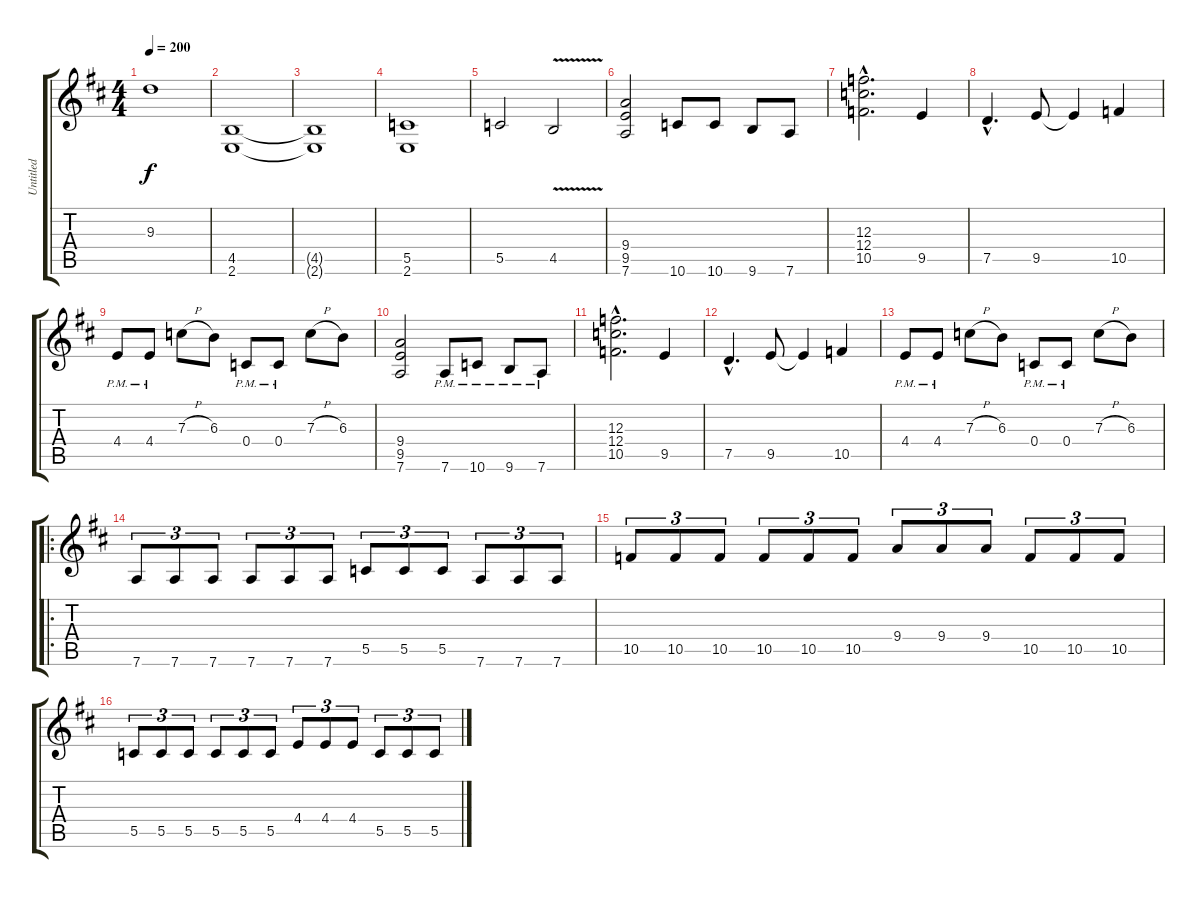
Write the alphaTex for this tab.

\track ("Untitled" "Untitled") {instrument distortionguitar}
\staff {score tabs}
\tuning (D4 A3 F3 C3 G2 D2) {hide}
\ts (4 4)
\tempo 200
\clef g2
\ks d
9.3.1{dy f} |
(4.5 2.6).1 |
(4.5{t} 2.6{t}).1 |
(5.5 2.6).1 |
5.5.2 4.5{v}.2 |
(9.4 9.5 7.6).2 10.6.8 10.6.8 9.6.8 7.6.8 |
(12.3{hac} 12.4{hac} 10.5{hac}).2{d} 9.5.4 |
7.5{hac}.4{d} 9.5.8 9.5{t}.4 10.5.4 |
4.4{pm}.8 4.4{pm}.8 7.3{h}.8 6.3.8 0.4{pm}.8 0.4{pm}.8 7.3{h}.8 6.3.8 |
(9.4 9.5 7.6).2 7.6{pm}.8 10.6{pm}.8 9.6{pm}.8 7.6{pm}.8 |
(12.3{hac} 12.4{hac} 10.5{hac}).2{d} 9.5.4 |
7.5{hac}.4{d} 9.5.8 9.5{t}.4 10.5.4 |
4.4{pm}.8 4.4{pm}.8 7.3{h}.8 6.3.8 0.4{pm}.8 0.4{pm}.8 7.3{h}.8 6.3.8 |
\ro
7.6.8{tu (3 2)} 7.6.8{tu (3 2)} 7.6.8{tu (3 2)} 7.6.8{tu (3 2)} 7.6.8{tu (3 2)} 7.6.8{tu (3 2)} 5.5.8{tu (3 2)} 5.5.8{tu (3 2)} 5.5.8{tu (3 2)} 7.6.8{tu (3 2)} 7.6.8{tu (3 2)} 7.6.8{tu (3 2)} |
10.5.8{tu (3 2)} 10.5.8{tu (3 2)} 10.5.8{tu (3 2)} 10.5.8{tu (3 2)} 10.5.8{tu (3 2)} 10.5.8{tu (3 2)} 9.4.8{tu (3 2)} 9.4.8{tu (3 2)} 9.4.8{tu (3 2)} 10.5.8{tu (3 2)} 10.5.8{tu (3 2)} 10.5.8{tu (3 2)} |
5.5.8{tu (3 2)} 5.5.8{tu (3 2)} 5.5.8{tu (3 2)} 5.5.8{tu (3 2)} 5.5.8{tu (3 2)} 5.5.8{tu (3 2)} 4.4.8{tu (3 2)} 4.4.8{tu (3 2)} 4.4.8{tu (3 2)} 5.5.8{tu (3 2)} 5.5.8{tu (3 2)} 5.5.8{tu (3 2)}
